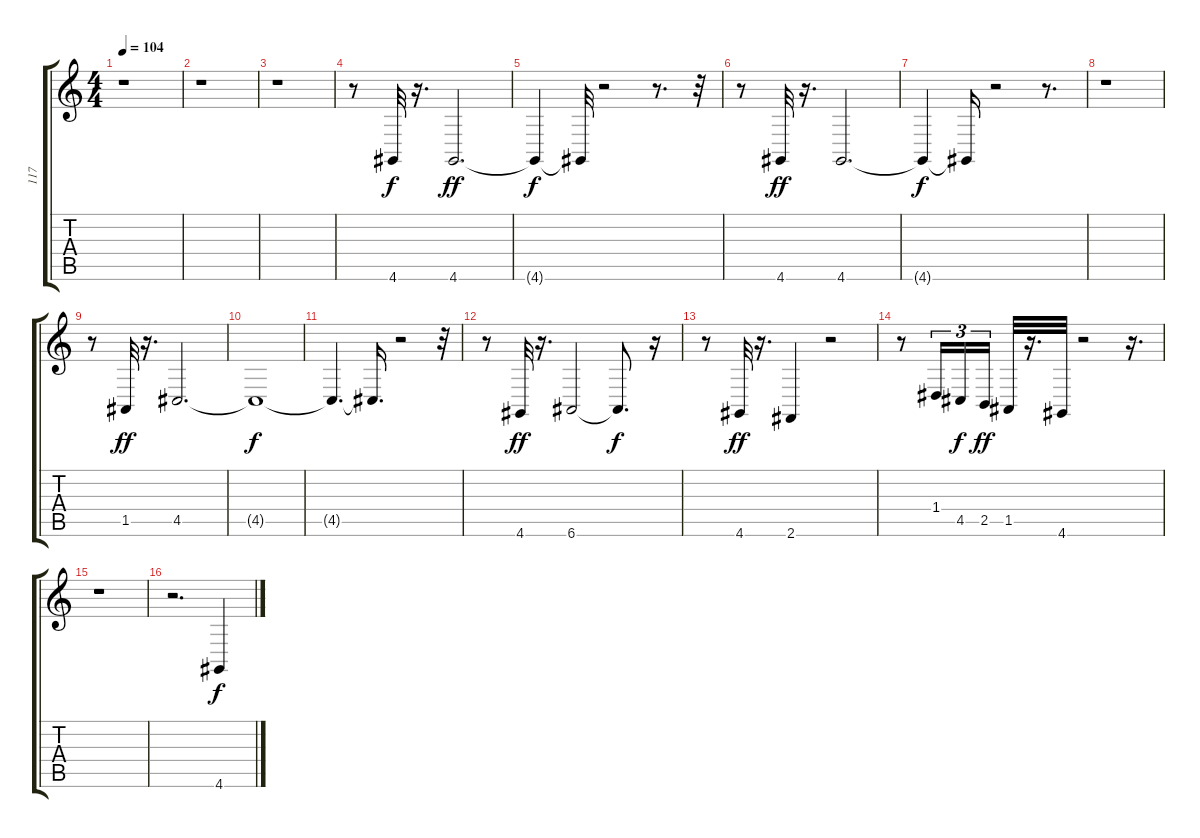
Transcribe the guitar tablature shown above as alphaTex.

\track ("117" "117") {instrument taikodrum}
\staff {score tabs}
\tuning (E4 B3 G3 D3 A2 E2) {hide}
\ts (4 4)
\tempo 104
\clef g2
\ks c
r.1{dy f} |
r.1 |
r.1 |
r.8 4.6.32 r.16{d} 4.6.2{d dy ff} |
4.6{t}.4{dy f} 4.6{t}.32 r.2 r.8{d} r.32 |
r.8 4.6.32{dy ff} r.16{d} 4.6.2{d} |
4.6{t}.4{dy f} 4.6{t}.16 r.2 r.8{d} |
r.1 |
r.8 1.5.32{dy ff} r.16{d} 4.5.2{d} |
4.5{t}.1{dy f} |
4.5{t}.4{d} 4.5{t}.16{d} r.2 r.32 |
r.8 4.6.32{dy ff} r.16{d} 6.6.2 6.6{t}.8{d dy f} r.16 |
r.8 4.6.32{dy ff} r.16{d} 2.6.4 r.2 |
r.8 1.4.16{tu (3 2)} 4.5.16{tu (3 2) dy f} 2.5.16{tu (3 2) dy ff} 1.5.32 r.16{d} 4.6.32 r.2 r.16{d} |
r.1 |
r.2{d} 4.6.4{dy f}
